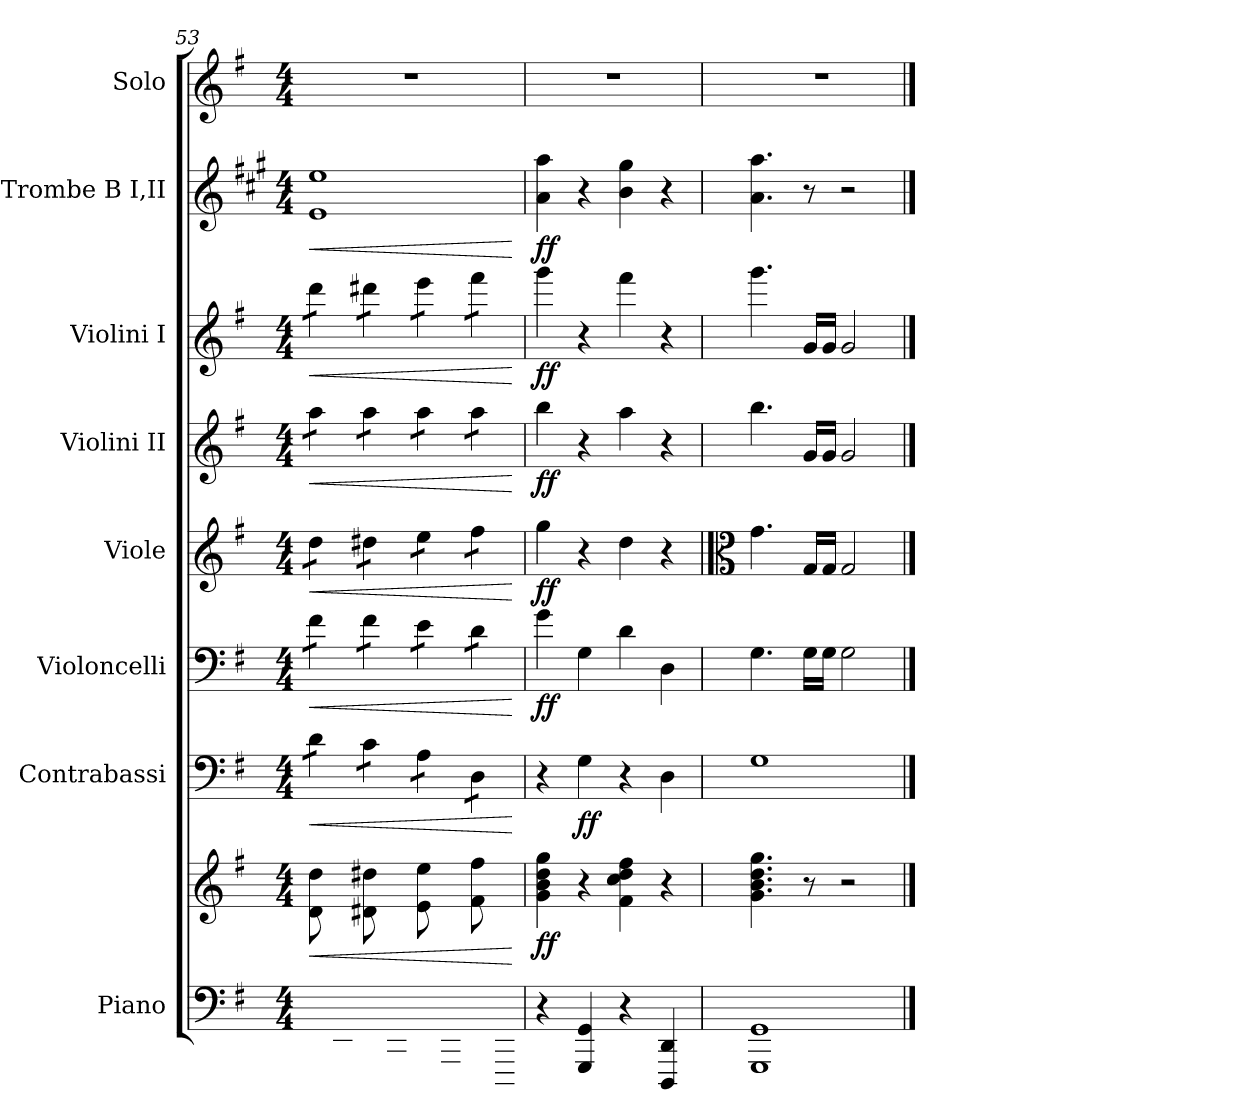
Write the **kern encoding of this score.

**kern	**kern	**dynam	**kern	**dynam	**kern	**dynam	**kern	**dynam	**kern	**dynam	**kern	**dynam	**kern	**dynam	**kern
*part8	*part8	*part8	*part7	*part7	*part6	*part6	*part5	*part5	*part4	*part4	*part3	*part3	*part2	*part2	*part1
*staff9	*staff8	*staff8/9	*staff7	*staff7	*staff6	*staff6	*staff5	*staff5	*staff4	*staff4	*staff3	*staff3	*staff2	*staff2	*staff1
*I"Piano	*	*	*I"Contrabassi	*	*I"Violoncelli	*	*I"Viole	*	*I"Violini II	*	*I"Violini I	*	*I"Trombe B I,II	*	*I"Solo
*I'Pno	*	*	*	*	*	*	*	*	*	*	*	*	*	*	*
*clefF4	*clefG2	*	*clefF4	*	*clefF4	*	*clefG2	*	*clefG2	*	*clefG2	*	*clefG2	*	*clefG2
*	*	*	*ITrd7c12	*	*	*	*	*	*	*	*	*	*ITrd1c2	*	*
*k[f#]	*k[f#]	*	*k[f#]	*	*k[f#]	*	*k[f#]	*	*k[f#]	*	*k[f#]	*	*k[f#]	*	*k[f#]
*G:	*G:	*	*G:	*	*G:	*	*G:	*	*G:	*	*G:	*	*G:	*	*G:
*M4/4	*M4/4	*	*M4/4	*	*M4/4	*	*M4/4	*	*M4/4	*	*M4/4	*	*M4/4	*	*M4/4
=53	=53	=53	=53	=53	=53	=53	=53	=53	=53	=53	=53	=53	=53	=53	=53
*^	*	*	*	*	*	*	*	*	*	*	*	*	*	*	*
!	!	!	!LO:HP:b	!	!LO:HP:b	!	!LO:HP:b	!	!LO:HP:b	!	!LO:HP:b	!	!LO:HP:b	!	!LO:HP:b	!
*	*	*	*	*tremolo	*	*	*	*	*	*	*	*	*	*	*	*
*	*	*	*	*	*	*tremolo	*	*	*	*	*	*	*	*	*	*
*	*	*	*	*	*	*	*	*tremolo	*	*	*	*	*	*	*	*
*	*	*	*	*	*	*	*	*	*	*tremolo	*	*	*	*	*	*
*	*	*	*	*	*	*	*	*	*	*	*	*tremolo	*	*	*	*
8ryy	1ryy	8d\ 8dd\L	<	8D\L	<	8f#\L	<	8dd\L	<	8aa\L	<	8ddd\L	<	1d 1dd	<	1r
8DD/ 8D/	.	8ryy	.	8D\J	.	8f#\J	.	8dd\J	.	8aa\J	.	8ddd\J	.	.	.	.
8ryy	.	8d#X\ 8dd#X\	.	8C\L	.	8f#\L	.	8dd#X\L	.	8aa\L	.	8ddd#X\L	.	.	.	.
8CC/ 8C/J	.	8ryy	.	8C\J	.	8f#\J	.	8dd#X\J	.	8aa\J	.	8ddd#X\J	.	.	.	.
8ryy	.	8e\ 8ee\L	.	8AA\L	.	8e\L	.	8ee\L	.	8aa\L	.	8eee\L	.	.	.	.
8AAA/ 8AA/	.	8ryy	.	8AA\J	.	8e\J	.	8ee\J	.	8aa\J	.	8eee\J	.	.	.	.
8ryy	.	8f#\ 8ff#\	.	8DD\L	.	8d\L	.	8ff#\L	.	8aa\L	.	8fff#\L	.	.	.	.
8DDD/ 8DD/J	.	8ryy	.	8DD\J	.	8d\J	.	8ff#\J	.	8aa\J	.	8fff#\J	.	.	.	.
*	*	*	*	*	*	*	*	*	*	*	*	*Xtremolo	*	*	*	*
*	*	*	*	*	*	*	*	*	*	*Xtremolo	*	*	*	*	*	*
*	*	*	*	*	*	*	*	*Xtremolo	*	*	*	*	*	*	*	*
*	*	*	*	*	*	*Xtremolo	*	*	*	*	*	*	*	*	*	*
*	*	*	*	*Xtremolo	*	*	*	*	*	*	*	*	*	*	*	*
*v	*v	*	*	*	*	*	*	*	*	*	*	*	*	*	*	*
.	.	[	.	[	.	[	.	[	.	[	.	[	.	[	.
=54	=54	=54	=54	=54	=54	=54	=54	=54	=54	=54	=54	=54	=54	=54	=54
!	!	!LO:DY:b	!	!	!	!LO:DY:b	!	!LO:DY:b	!	!LO:DY:b	!	!LO:DY:b	!	!LO:DY:b	!
4r	4g\ 4b\ 4dd\ 4gg\	ff	4r	.	4g\	ff	4gg\	ff	4bb\	ff	4ggg\	ff	4g\ 4gg\	ff	1r
!	!	!	!	!LO:DY:b	!	!	!	!	!	!	!	!	!	!	!
4GGG/ 4GG/	4r	.	4GG\	ff	4G\	.	4r	.	4r	.	4r	.	4r	.	.
4r	4f#\ 4cc\ 4dd\ 4ff#\	.	4r	.	4d\	.	4dd\	.	4aa\	.	4fff#\	.	4a\ 4ff#\	.	.
4DDD/ 4DD/	4r	.	4DD\	.	4D\	.	4r	.	4r	.	4r	.	4r	.	.
=55	=55	=55	=55	=55	=55	=55	=55	=55	=55	=55	=55	=55	=55	=55	=55
*	*	*	*	*	*	*	*clefC3	*	*	*	*	*	*	*	*
1GGG 1GG	4.g\ 4.b\ 4.dd\ 4.gg\	.	1GG	.	4.G\	.	4.g\	.	4.bb\	.	4.ggg\	.	4.g\ 4.gg\	.	1r
.	8r	.	.	.	16G\LL	.	16G/LL	.	16g/LL	.	16g/LL	.	8r	.	.
.	.	.	.	.	16G\JJ	.	16G/JJ	.	16g/JJ	.	16g/JJ	.	.	.	.
.	2r	.	.	.	2G\	.	2G/	.	2g/	.	2g/	.	2r	.	.
==	==	==	==	==	==	==	==	==	==	==	==	==	==	==	==
*-	*-	*-	*-	*-	*-	*-	*-	*-	*-	*-	*-	*-	*-	*-	*-
